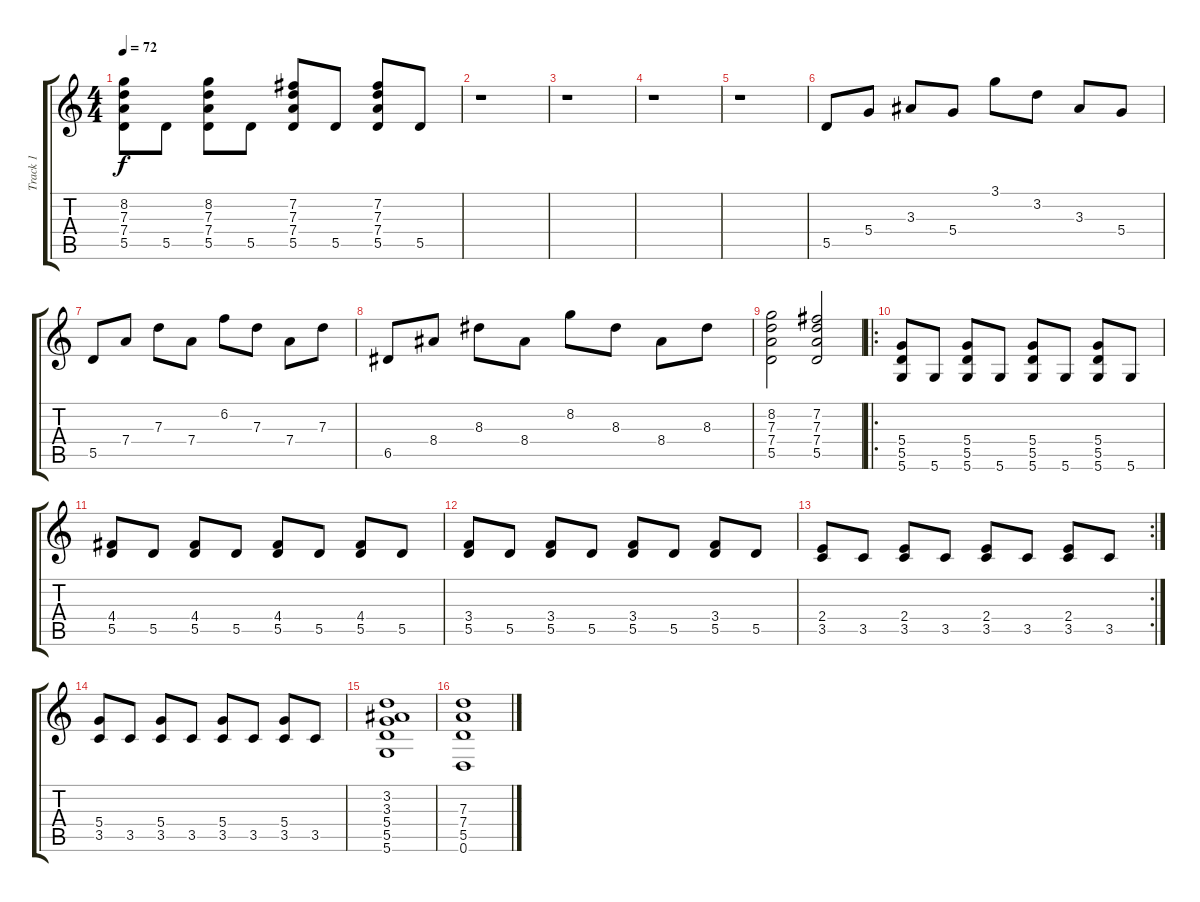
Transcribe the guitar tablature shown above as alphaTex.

\track ("Track 1" "Track 1") {instrument electricguitarjazz}
\staff {score tabs}
\tuning (E4 B3 G3 D3 A2 D2) {hide}
\ts (4 4)
\tempo 72
\clef g2
\ks c
(8.2 7.3 7.4 5.5).8{dy f} 5.5.8 (8.2 7.3 7.4 5.5).8 5.5.8 (7.2 7.3 7.4 5.5).8 5.5.8 (7.2 7.3 7.4 5.5).8 5.5.8 |
r.1 |
r.1 |
r.1 |
r.1 |
5.5.8 5.4.8 3.3.8 5.4.8 3.1.8 3.2.8 3.3.8 5.4.8 |
5.5.8 7.4.8 7.3.8 7.4.8 6.2.8 7.3.8 7.4.8 7.3.8 |
6.5.8 8.4.8 8.3.8 8.4.8 8.2.8 8.3.8 8.4.8 8.3.8 |
(8.2 7.3 7.4 5.5).2 (7.2 7.3 7.4 5.5).2 |
\ro
(5.4 5.5 5.6).8 5.6.8 (5.4 5.5 5.6).8 5.6.8 (5.4 5.5 5.6).8 5.6.8 (5.4 5.5 5.6).8 5.6.8 |
(4.4 5.5).8 5.5.8 (4.4 5.5).8 5.5.8 (4.4 5.5).8 5.5.8 (4.4 5.5).8 5.5.8 |
(3.4 5.5).8 5.5.8 (3.4 5.5).8 5.5.8 (3.4 5.5).8 5.5.8 (3.4 5.5).8 5.5.8 |
\rc 2
(2.4 3.5).8 3.5.8 (2.4 3.5).8 3.5.8 (2.4 3.5).8 3.5.8 (2.4 3.5).8 3.5.8 |
(5.4 3.5).8 3.5.8 (5.4 3.5).8 3.5.8 (5.4 3.5).8 3.5.8 (5.4 3.5).8 3.5.8 |
(3.2 3.3 5.4 5.5 5.6).1 |
(7.3 7.4 5.5 0.6).1
